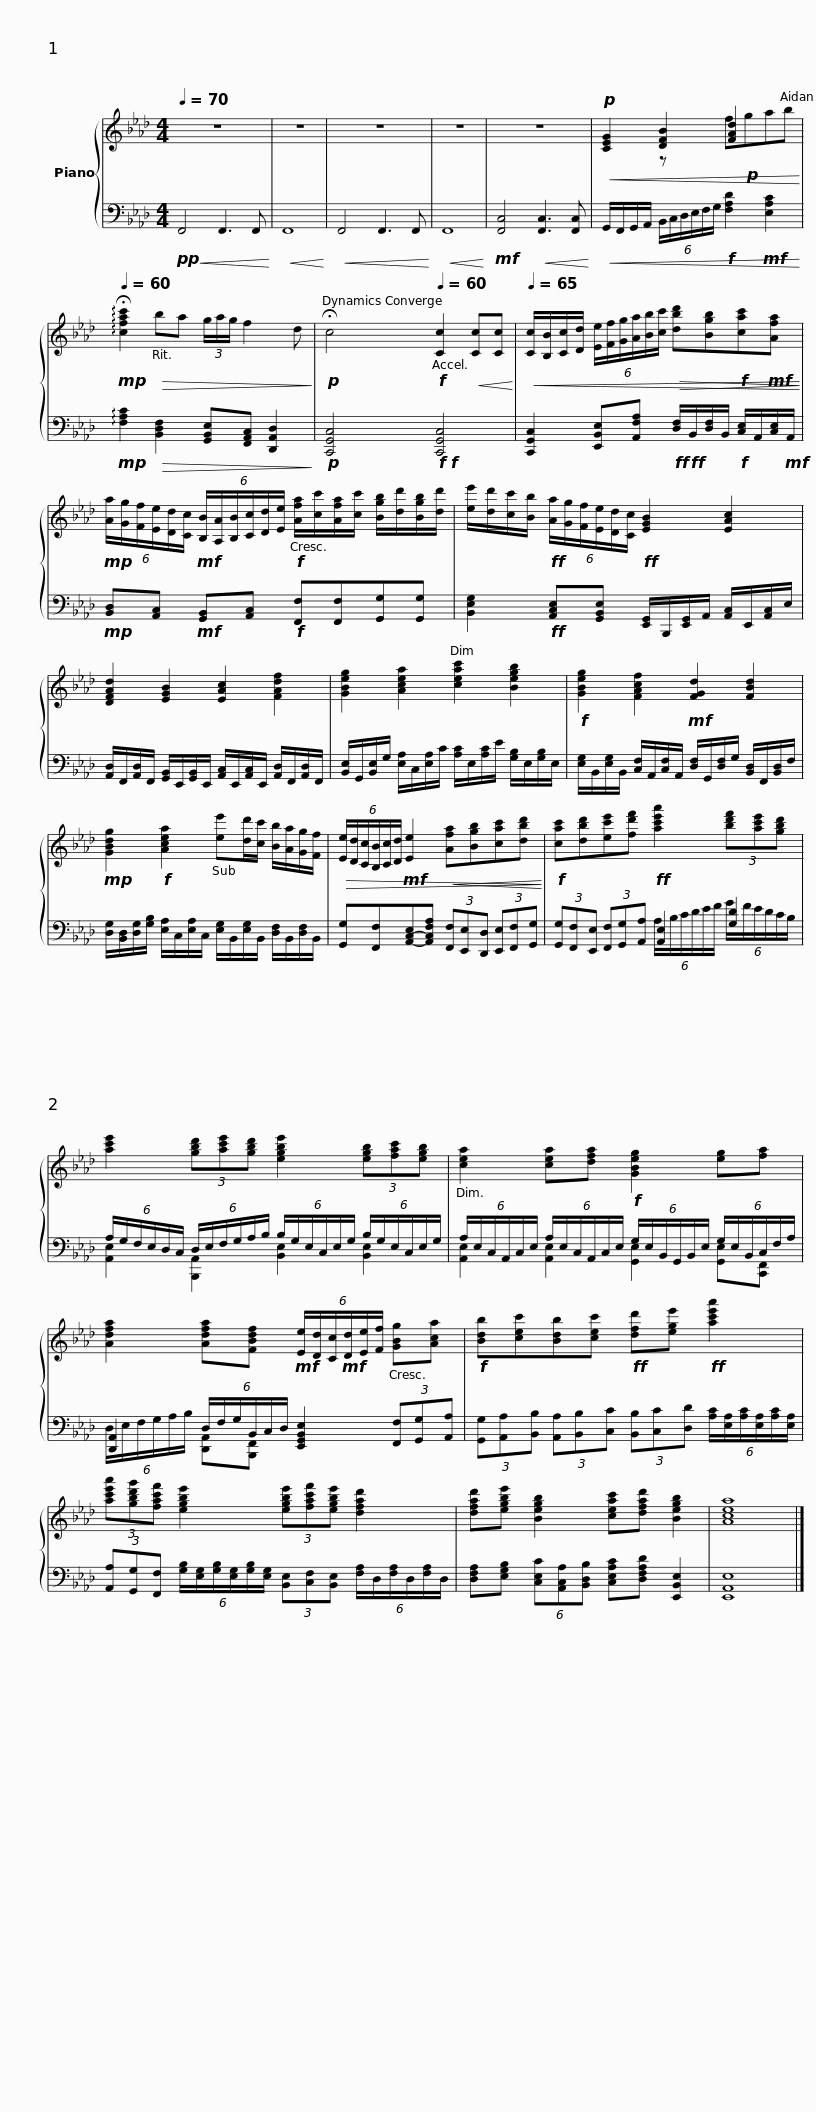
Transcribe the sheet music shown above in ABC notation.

X:1
%%score { ( 1 3 ) | ( 2 4 ) }
L:1/8
Q:1/4=70
M:4/4
I:linebreak $
K:Ab
V:1 treble
V:3 treble
V:2 bass
V:4 bass
V:1
 z8 | z8 | z8 | z8 | z8 | %5
!p!!<(! [CEG]2 [DFB]2 [FAd]2 x2!<)! |!mp![Q:1/4=60] !arpeggio!!fermata![cfac']2!>(! ba (3g/a/g/ f2 d!>)! |$!p![Q:1/4=30] !fermata!c4[Q:1/4=60]!f! [Cc]2!<(! [Cc][Cc]!<)! |[Q:1/4=65]!<(! [Cc]/[B,B]/[Cc]/[Dd]/ (6:4:6[Ee]/[Ff]/[Gg]/[Aa]/[Bb]/[cc']/!>(! [dbd'][Bgb]!f![cac']!mf![Afa]!<)!!>)! |$!mp! (6:4:6[Aa]/[Gg]/[Ff]/[Ee]/[Dd]/[Cc]/!mf! (6:4:6[B,B]/[A,A]/[B,B]/[Cc]/[Dd]/[Ee]/!f! [Afa]/[cc']/[Afa]/[cc']/ [Bgb]/[dd']/[Bgb]/[dd']/ | %10
 [ee']/[dd']/[cc']/[Bb]/!ff! (6:4:6[Aa]/[Gg]/[Ff]/[Ee]/[Dd]/[Cc]/!ff! [EGB]2 [EAc]2 |$ [DFAd]2 [EGB]2 [EAc]2 [FAdf]2 | [GBeg]2 [Acea]2 [ceac']2 [Begb]2 |$!f! [GBeg]2 [FAcf]2!mf! [FGd]2 [FBd]2 |!mp! [GBdg]2!f! [Acea]2 [ee'][dd']/[cc']/ [Bb]/[Aa]/[Gg]/[Ff]/ |$ %15
!>(! (6:4:6[Ee]/[Dd]/[Cc]/[B,B]/[Cc]/[Dd]/!mf! [Ee]2!<(! [Afa][Bgb][cac'][dbd']!>)!!<)! |!f! [cac'][dbd'][ec'e'][fd'f']!ff! [ac'e'a']2 (3[bd'f'][ac'e'][gbd'] |$ [ac'e']2 (3[gbd'][ac'e'][gbd'] [egbe']2 (3[egb][fac'][egb] | [cea]2 [cea][dfa]!f! [GBeg]2 [eg][fa] |$ [Adfa]2 [Adfa][FBdf]!mf! (6:4:6[Ee]/[Dd]/[Cc]/!mf![Dd]/[Ee]/[Ff]/ [GBg][Aca] | %20
!f! [Bdb][cec'][Bdb][cec']!ff! [dfd'][ege']!ff! [ac'e'a']2 |$ (3[ac'e'a'][gbd'g'][fac'f'] [egbe']2 (3[egbe'][fac'f'][egbe'] [dfad']2 | [dfad'][egbe'] [Begb]2 [ceac'][dfad'] [Begb]2 | [Acea]8 |] %24
V:2
!pp!!<(! F,,4 F,,3 F,,!<)! |!<(! F,,8!<)! |!<(! F,,4 F,,3 F,,!<)! |!<(! F,,8!<)! |!mf! [F,,C,]4!<(! [F,,C,]3 [F,,C,]!<)! | %5
!<(! G,,/F,,/G,,/A,,/ (6:4:6B,,/C,/D,/E,/F,/G,/!f! [F,A,D]2!mf! [E,A,C]2!<)! |!mp! !arpeggio![F,A,C]2!>(! [B,,D,F,]2 [G,,B,,E,][F,,A,,C,] [D,,A,,D,]2!>)! |$!p! [C,,G,,C,]4!f!!f! [C,,G,,C,]4 | [C,,G,,C,]2 [E,,B,,E,][A,,F,A,]!ff!!ff! [D,F,]/B,,/[D,F,]/B,,/!f! [C,E,]/A,,/[C,E,]/!mf!A,,/ |$!mp! [B,,D,][A,,C,]!mf! [G,,B,,][A,,C,]!f! [F,,F,][F,,F,][G,,G,][G,,G,] | %10
 [B,,E,G,]2!ff! [A,,C,E,][G,,B,,E,] [E,,G,,]/B,,,/[E,,G,,]/A,,/ [A,,C,]/E,,/[A,,C,]/E,/ |$ [A,,D,]/F,,/[A,,D,]/F,,/ [G,,B,,]/E,,/[G,,B,,]/E,,/ [A,,C,]/E,,/[A,,C,]/E,,/ [A,,D,]/F,,/[A,,D,]/F,,/ | [B,,E,]/G,,/[B,,E,]/G,/ [E,A,]/C,/[E,A,]/C/ [A,C]/E,/[A,C]/E/ [G,B,]/E,/[G,B,]/E,/ |$ [E,G,]/B,,/[E,G,]/B,,/ [C,F,]/A,,/[C,F,]/A,,/ [D,F,]/G,,/[D,F,]/G,/ [B,,D,]/F,,/[B,,D,]/F,/ | [D,G,]/[B,,D,]/[D,G,]/[G,B,]/ [E,A,]/C,/[E,A,]/C,/ [E,G,]/B,,/[E,G,]/B,,/ [D,F,]/B,,/[D,F,]/B,,/ |$ %15
 [G,,G,][F,,F,][A,,-C,-E,][A,,C,F,A,] (3[F,,F,][E,,E,][D,,D,] (3[E,,E,][F,,F,][G,,G,] | (3[G,,G,][F,,F,][E,,E,] (3[F,,F,][G,,G,][A,,A,] [A,,E,]2 [G,D]2 |$ (6:4:6A,/G,/F,/E,/D,/C,/ (6:4:6D,/E,/F,/G,/A,/B,/ (6:4:6B,/G,/E,/C,/E,/G,/ (6:4:6B,/G,/E,/C,/E,/G,/ | (6:4:6A,/E,/C,/A,,/C,/E,/ (6:4:6A,/E,/C,/A,,/C,/E,/ (6:4:6G,/E,/B,,/G,,/B,,/E,/ (6:4:6G,/E,/B,,/C,/F,/A,/ |$ [D,,A,,]2 (6:4:6D,/F,/G,/B,,/C,/D,/ [E,,G,,B,,E,]2 (3[F,,F,][G,,G,][A,,A,] | %20
 (3[G,,G,][A,,A,][B,,B,] (3[A,,A,][B,,B,][C,C] (3[B,,B,][C,C][D,D] (6:4:6[A,C]/[E,A,]/[A,C]/[E,A,]/[A,C]/[E,A,]/ |$ (3[A,,A,][G,,G,][F,,F,] (6:4:6[G,B,]/[E,G,]/[G,B,]/[E,G,]/[G,B,]/[E,G,]/ (3[B,,E,][C,F,][B,,E,] (6:4:6[F,A,]/D,/[F,A,]/D,/[F,A,]/D,/ | [D,F,A,][E,G,B,] (6:4:3[C,E,C][A,,C,A,][B,,D,B,] [C,E,A,C][D,F,A,D] [E,,B,,E,]2 | [E,,A,,E,]8 |] %24
V:3
 x8 | x8 | x8 | x8 | x8 | %5
 x x z x f!p!gab | x8 |$ x8 | x8 |$ x8 | %10
 x8 |$ x8 | x8 |$ x8 | x8 |$ %15
 x8 | x4 x2 x2 |$ x8 | x8 |$ x8 | %20
 x8 |$ x8 | x8 | x8 |] %24
V:4
 x8 | x8 | x8 | x8 | x8 | %5
 x8 | x8 |$ x8 | x8 |$ x8 | %10
 x8 |$ x8 | x8 |$ x8 | x8 |$ %15
 x8 | x4 (6:4:6A,/B,/C/D/E/F/ (6:4:6G/F/E/D/C/B,/ |$ [A,,E,]2 [B,,,A,,]2 [B,,E,]2 [B,,E,]2 | [A,,E,]2 [A,,E,]2 [G,,E,]2 [G,,E,][C,,F,,] |$ (6:4:6D,/E,/F,/G,/A,/B,/ [D,,A,,][B,,,F,,] x4 | %20
 x8 |$ x8 | x8 | x8 |] %24
